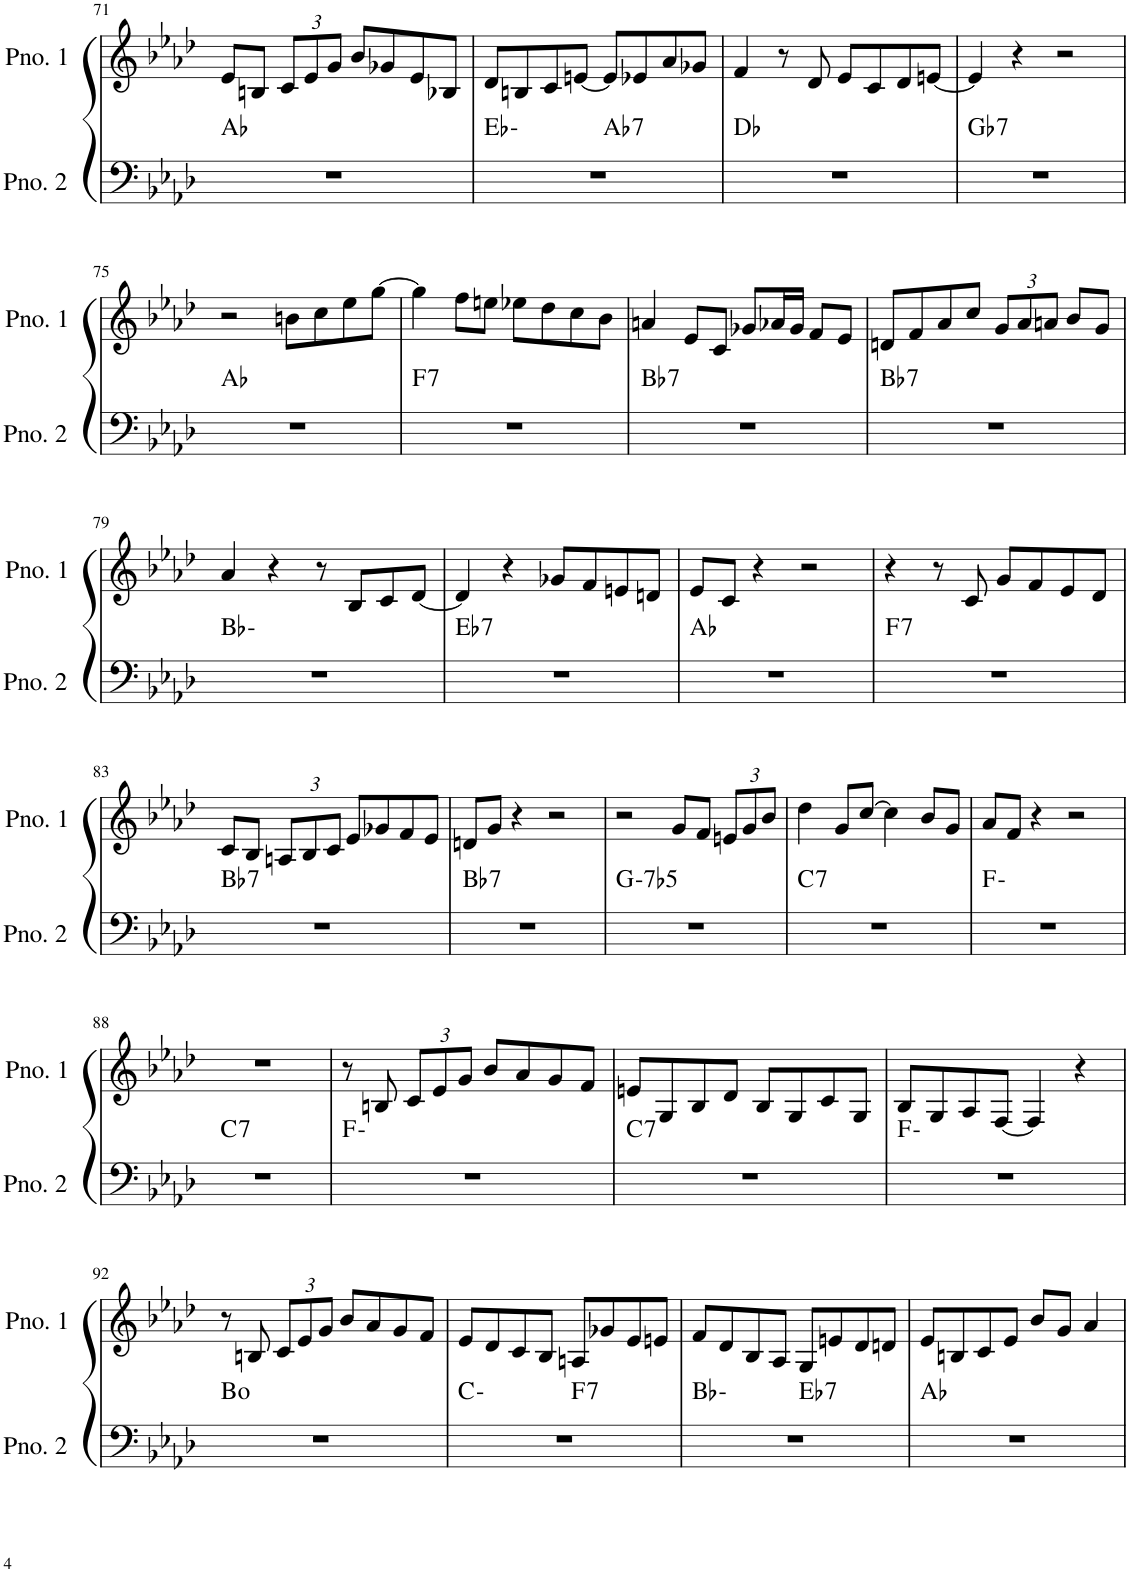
**kern	**harte	**kern
*part2	*part2	*part1
*staff2	*	*staff1
*I"ピアノ 2	*	*I"ピアノ 1
!!LO:PB:g=z
*clefF4	*	*clefG2
*k[b-e-a-d-]	*	*k[b-e-a-d-]
*M4/4	*	*M4/4
=71	=71	=71
1r	Ab:maj	8e-/L
.	.	8Bn/J
*	*	*Xbrackettup
.	.	12c/L
.	.	12e-/
.	.	12g/J
.	.	8b-/L
.	.	8g-X/
.	.	8e-/
.	.	8B-X/J
=72	=72	=72
*^	*	*
1r	2ryy	Eb:min	8d-/L
.	.	.	8Bn/
.	.	.	8c/
.	.	.	[8en/J
!	!	!LO:H:kt=7	!
.	2ryy	Ab:7	8e/L]
.	.	.	8e-X/
.	.	.	8a-/
.	.	.	8g-X/J
*v	*v	*	*
=73	=73	=73
1r	Db:maj	4f/
.	.	8r
.	.	8d-/
.	.	8e-/L
.	.	8c/
.	.	8d-/
.	.	[8en/J
=74	=74	=74
!	!LO:H:kt=7	!
1r	Gb:7	4e/]
.	.	4r
.	.	2r
!!LO:LB:g=z
=75	=75	=75
1r	Ab:maj	2r
.	.	8bn\L
.	.	8cc\
.	.	8ee-\
.	.	[8gg\J
=76	=76	=76
!	!LO:H:kt=7	!
1r	F:7	4gg\]
.	.	8ff\L
.	.	8een\J
.	.	8ee-X\L
.	.	8dd-\
.	.	8cc\
.	.	8b-\J
=77	=77	=77
!	!LO:H:kt=7	!
1r	Bb:7	4an/
.	.	8e-/L
.	.	8c/J
.	.	8g-X/L
.	.	16a-X/L
.	.	16g-/JJ
.	.	8f/L
.	.	8e-/J
=78	=78	=78
!	!LO:H:kt=7	!
1r	Bb:7	8dn/L
.	.	8f/
.	.	8a-/
.	.	8cc/J
.	.	12g/L
.	.	12a-/
.	.	12an/J
.	.	8b-/L
.	.	8g/J
!!LO:LB:g=z
=79	=79	=79
1r	Bb:min	4a-/
.	.	4r
.	.	8r
.	.	8B-/L
.	.	8c/
.	.	[8d-/J
=80	=80	=80
!	!LO:H:kt=7	!
1r	Eb:7	4d-/]
.	.	4r
.	.	8g-X/L
.	.	8f/
.	.	8en/
.	.	8dn/J
=81	=81	=81
1r	Ab:maj	8e-/L
.	.	8c/J
.	.	4r
.	.	2r
=82	=82	=82
!	!LO:H:kt=7	!
1r	F:7	4r
.	.	8r
.	.	8c/
.	.	8g/L
.	.	8f/
.	.	8e-/
.	.	8d-/J
!!LO:LB:g=z
=83	=83	=83
!	!LO:H:kt=7	!
1r	Bb:7	8c/L
.	.	8B-/J
.	.	12An/L
.	.	12B-/
.	.	12c/J
.	.	8e-/L
.	.	8g-X/
.	.	8f/
.	.	8e-/J
=84	=84	=84
!	!LO:H:kt=7	!
1r	Bb:7	8dn/L
.	.	8g/J
.	.	4r
.	.	2r
=85	=85	=85
!	!LO:H:kt=-7b5	!
1r	G:hdim7	2r
.	.	8g/L
.	.	8f/J
.	.	12en/L
.	.	12g/
.	.	12b-/J
=86	=86	=86
!	!LO:H:kt=7	!
1r	C:7	4dd-\
.	.	8g/L
.	.	[8cc/J
.	.	4cc\]
.	.	8b-/L
.	.	8g/J
=87	=87	=87
1r	F:min	8a-/L
.	.	8f/J
.	.	4r
.	.	2r
!!LO:LB:g=z
=88	=88	=88
!	!LO:H:kt=7	!
1r	C:7	1r
=89	=89	=89
1r	F:min	8r
.	.	8Bn/
.	.	12c/L
.	.	12e-/
.	.	12g/J
.	.	8b-/L
.	.	8a-/
.	.	8g/
.	.	8f/J
=90	=90	=90
!	!LO:H:kt=7	!
1r	C:7	8en/L
.	.	8G/
.	.	8B-/
.	.	8d-/J
.	.	8B-/L
.	.	8G/
.	.	8c/
.	.	8G/J
=91	=91	=91
1r	F:min	8B-/L
.	.	8G/
.	.	8A-/
.	.	[8F/J
.	.	4F/]
.	.	4r
!!LO:LB:g=z
=92	=92	=92
1r	B:dim	8r
.	.	8Bn/
.	.	12c/L
.	.	12e-/
.	.	12g/J
.	.	8b-/L
.	.	8a-/
.	.	8g/
.	.	8f/J
=93	=93	=93
*^	*	*
1r	2ryy	C:min	8e-/L
.	.	.	8d-/
.	.	.	8c/
.	.	.	8B-/J
!	!	!LO:H:kt=7	!
.	2ryy	F:7	8An/L
.	.	.	8g-X/
.	.	.	8e-/
.	.	.	8en/J
=94	=94	=94	=94
1r	2ryy	Bb:min	8f/L
.	.	.	8d-/
.	.	.	8B-/
.	.	.	8A-/J
!	!	!LO:H:kt=7	!
.	2ryy	Eb:7	8G/L
.	.	.	8en/
.	.	.	8d-/
.	.	.	8dn/J
*v	*v	*	*
=95	=95	=95
1r	Ab:maj	8e-/L
.	.	8Bn/
.	.	8c/
.	.	8e-/J
.	.	8b-/L
.	.	8g/J
.	.	4a-/
=	=	=
*-	*-	*-
